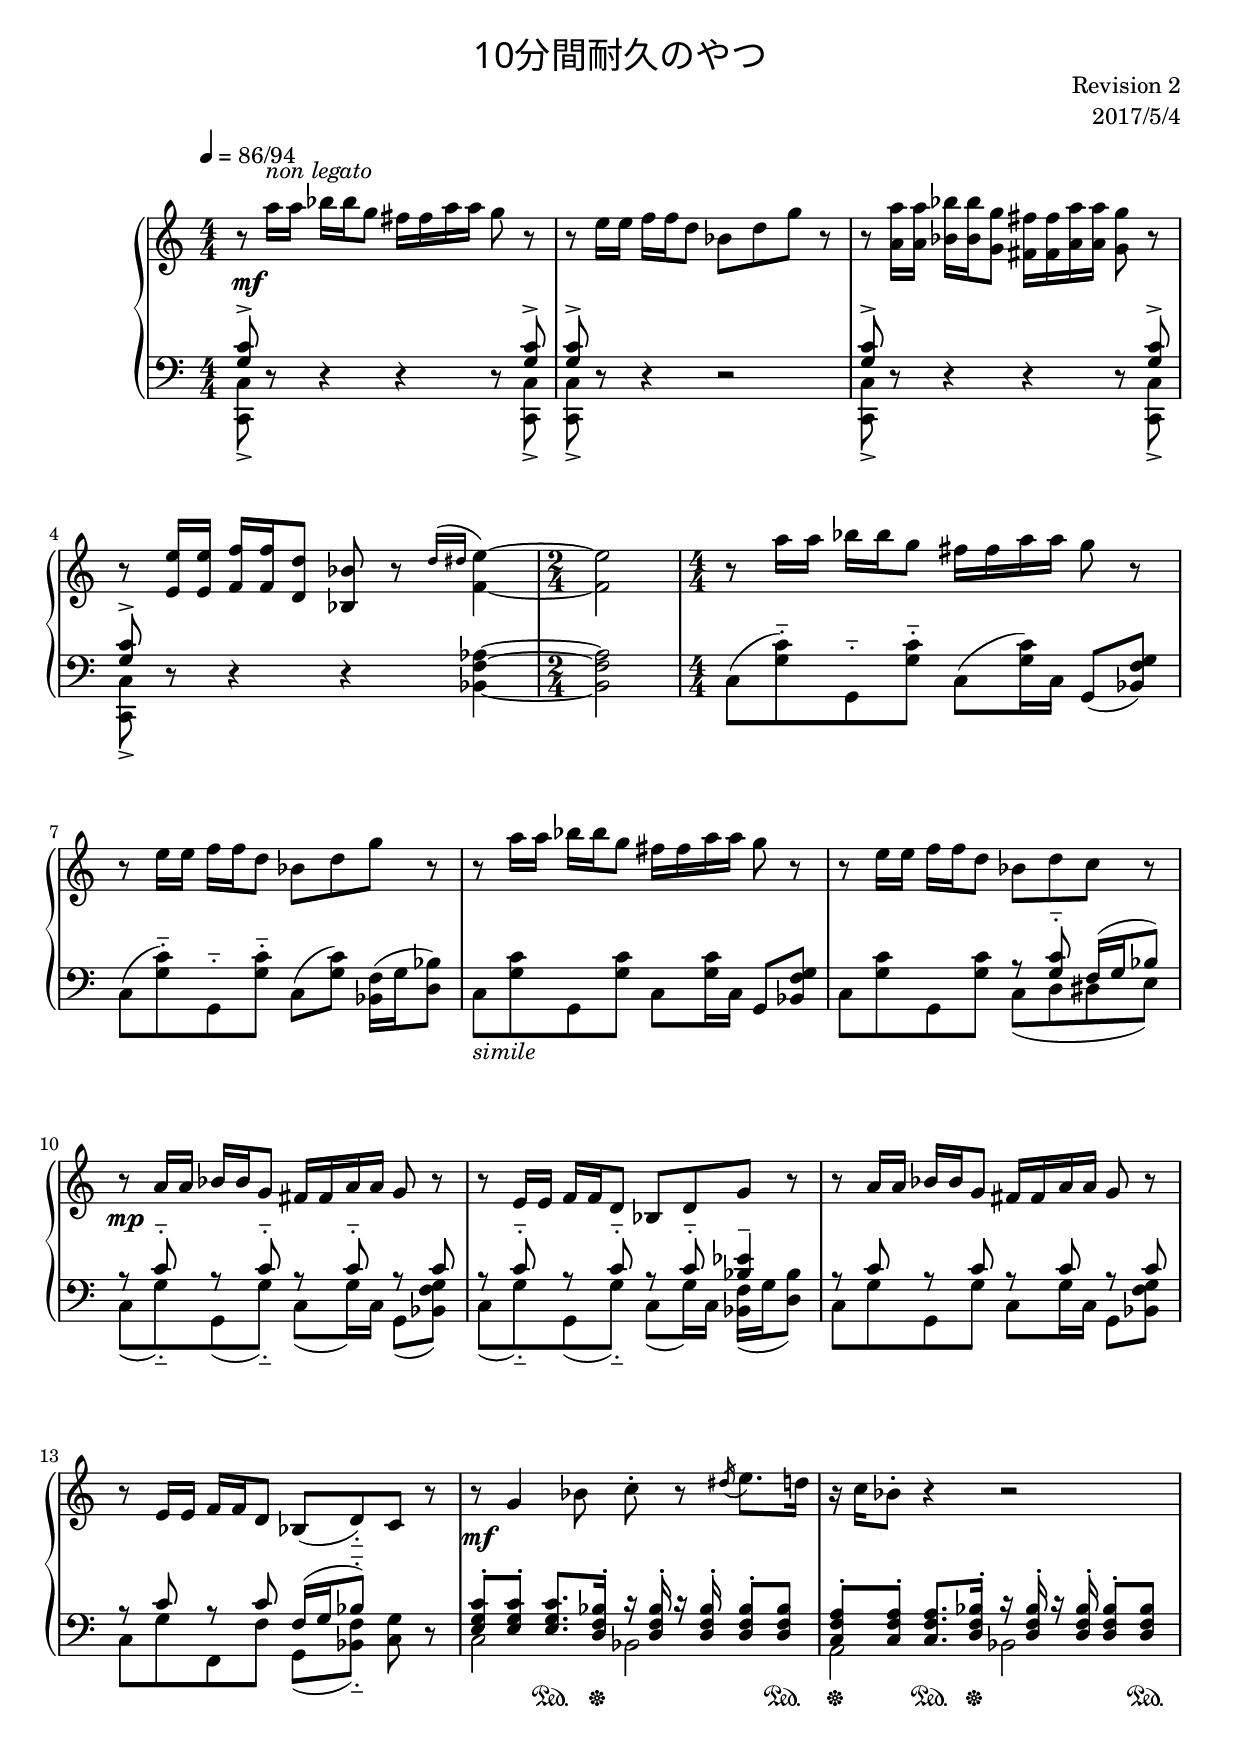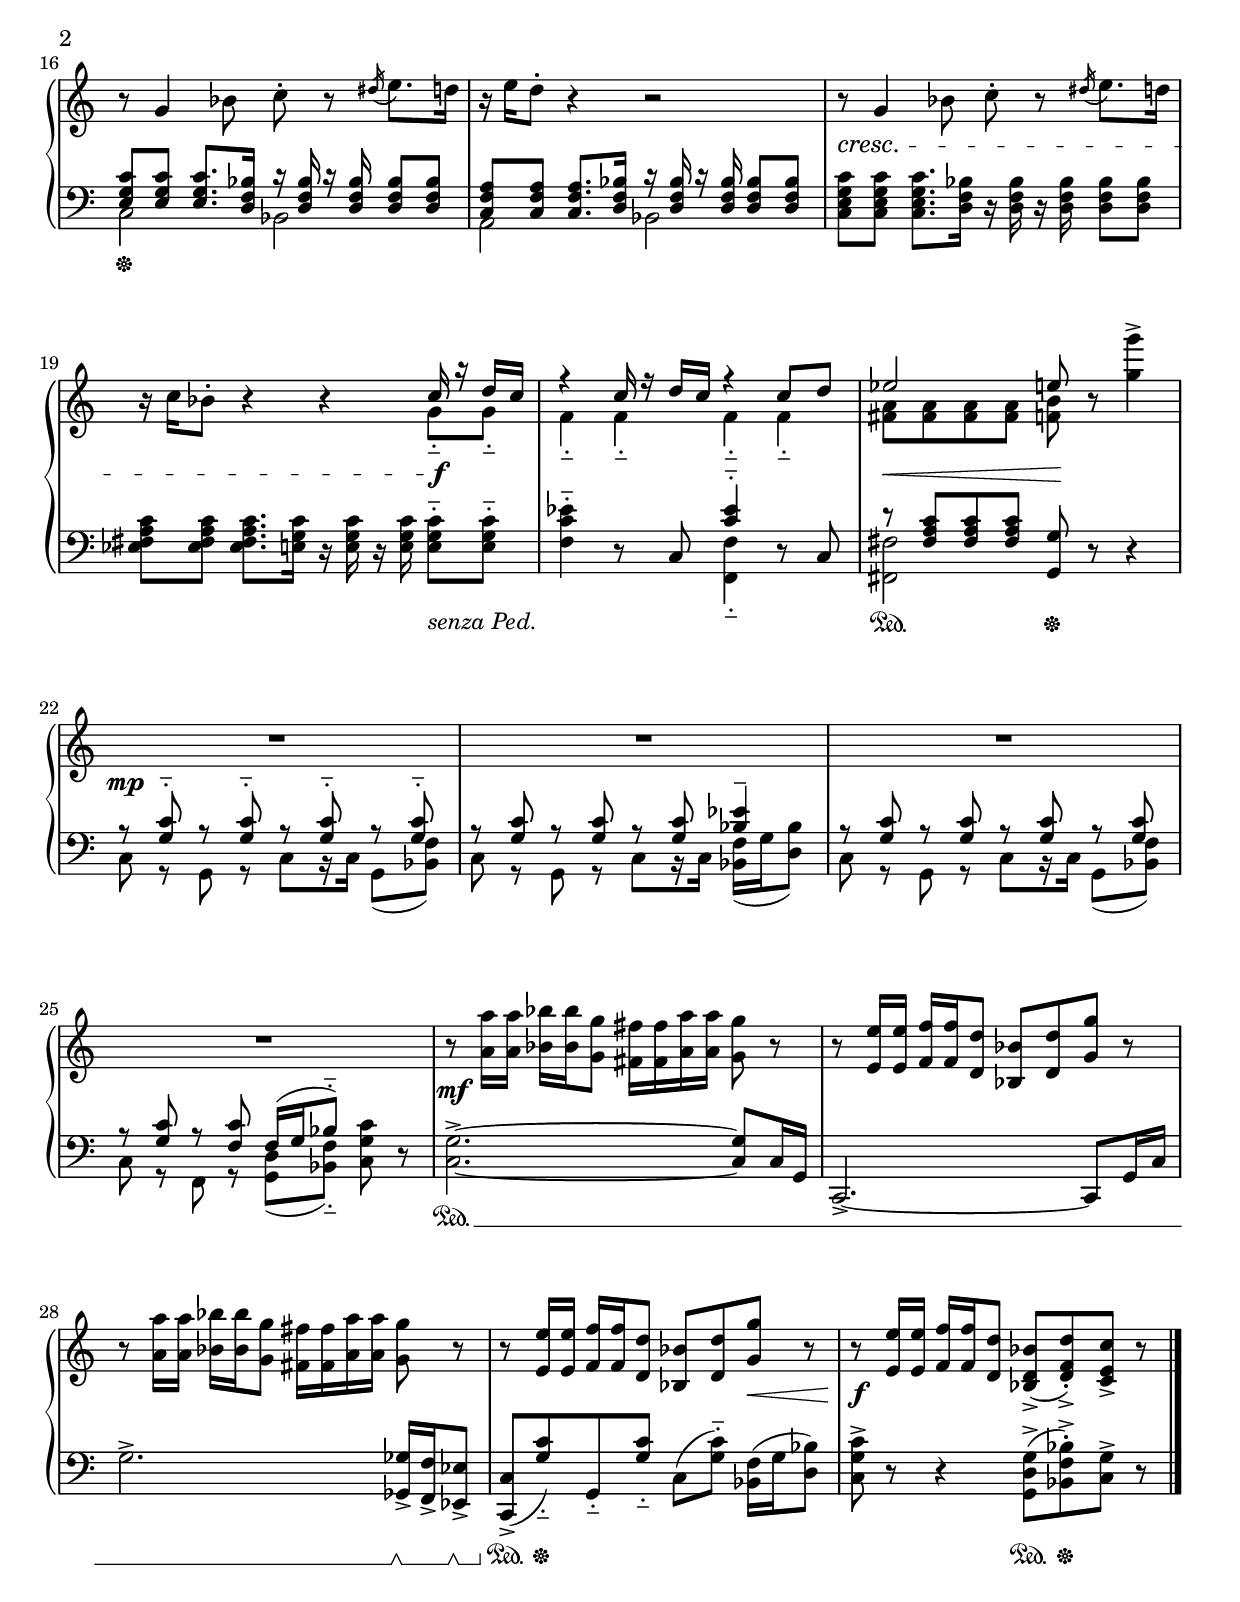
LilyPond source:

\version "2.19.24"

\include "stylesheet.ily"

cleft = \change Staff = "left"
cright = \change Staff = "right"

\header {
  title = "10分間耐久のやつ"
  revision = "Revision 2"
  date = "2017/5/4"
}

\paper {
}

global = {
  \key c \major
  \time 4/4
  \tempo \markup {
    \concat {
      \smaller \general-align #Y #DOWN \note #"4" #1
      \normal-text " = 86/94"
    }
  }

  s1*4
  \time 2/4
  s2
  \time 4/4

  s1*8

  s1*8

  s1*4

  s1*5
  \bar "|."
}

right = << \global \relative c''' {
  \clef treble
  r8 a16^\markup \italic "non legato" a bes bes g8 fis16 fis a a g8 r |
  r8 e16 e f f d8 bes d g r |
  r8 <a, a'>16 q <bes bes'> q <g g'>8 <fis fis'>16 q <a a'> q <g g'>8 r |
  r8 <e e'>16 q <f f'> q <d d'>8 <bes bes'> r \acciaccatura { \slurUp d'16 dis } <f, e'>4 ~ \slurNeutral | q2 |

  r8 a'16 a bes bes g8 fis16 fis a a g8 r |
  r8 e16 e f f d8 bes d g r |
  r8 a16 a bes bes g8 fis16 fis a a g8 r |
  r8 e16 e f f d8 bes d c r |

  r8 a16 a bes bes g8 fis16 fis a a g8 r |
  r8 e16 e f f d8 bes d g r |
  r8 a16 a bes bes g8 fis16 fis a a g8 r |
  r8 e16 e f f d8 bes( d-_) c r |

  r8 g'4 bes8 c-. r \acciaccatura dis16 e8. d16 | r c bes8-. r4 r2 |
  r8 g4 bes8 c-. r \acciaccatura dis16 e8. d16 | r e d8-. r4 r2 |
  r8 g,4 bes8 c-. r \acciaccatura dis16 e8. d16 | r c bes8-. r4 r << { c16 r d c } \\ { g8-_ g-_ } >> |
  << { r4 c16 r d c r4 c8 d } \\ { f,4-_ f-_ f-_ f-_ } >> | << { ees'2 e8 } \\ { <fis, a>8 q q q <f b> } >> r <g' g'>4-> |

  R1*4

  r8 <a, a'>16 q <bes bes'> q <g g'>8 <fis fis'>16 q <a a'> q <g g'>8 r |
  r8 <e e'>16 q <f f'> q <d d'>8 <bes bes'> <d d'> <g g'> r |
  r8 <a a'>16 q <bes bes'> q <g g'>8 <fis fis'>16 q <a a'> q <g g'>8 r |
  r8 <e e'>16 q <f f'> q <d d'>8 <bes bes'> <d d'> <g g'> r |
  r8 <e e'>16 q <f f'> q <d d'>8 <bes d bes'>->( <d f d'>-.->) <c e c'>-> r |
} >>

left = << \global \relative c {
  \clef bass
  << <g' c>8-> \\ <c,, c'>8-> >> r r4 r4 r8 << <g'' c>8-> \\ <c,, c'>8-> >> |
  << <g'' c>8-> \\ <c,, c'>8-> >> r r4 r2 |
  << <g'' c>8-> \\ <c,, c'>8-> >> r r4 r4 r8 << <g'' c>8-> \\ <c,, c'>8-> >> |
  << <g'' c>8-> \\ <c,, c'>8-> >> r r4 r4 <bes' f' aes>4  ~ | q2 |

  c8( <g' c>-_) g,-_ <g' c>-_ c,8( <g' c>16) c, g8( <bes f' g>) |
  c8( <g' c>-_) g,-_ <g' c>-_ c,8( <g' c>) <bes, f'>16( g' <d bes'>8) |
  c8_\markup \italic "simile" <g' c> g, <g' c> c, <g' c>16 c, g8 <bes f' g> |
  c8 <g' c> g, <g' c> << { r <g c>-_ f16( g bes8) } \\ { c,8( d dis e) } >> |

  << { r8 c'-_ r c-_ r c-_ r c } \\ { c,8( g'-_) g,8( g'-_) c,8( g'16) c, g8( <bes f' g>) } >>
  << { r8 c'-_ r c-_ r c-_ <bes ees>4-- } \\ { c,8( g'-_) g,8( g'-_) c,8( g'16) c, <bes f'>16( g' <d bes'>8) } >>
  << { r8 c' r c r c r c } \\ { c,8 g' g,8 g' c,8 g'16 c, g8 <bes f' g> } >>
  << { r8 c' r c f,16( g bes8-_) } \\ { c,8 g' f, f' g,([ <bes f'>-_)] } >> <c g'>8 r

  << {
   <e g c>8-. q-. q8. <d f bes>16-. r q-. r q-. q8-. q |
   <c f a>8-. q-. q8. <d f bes>16-. r q-. r q-. q8-. q |
   <e g c>8 q q8. <d f bes>16 r q r q q8 q |
   <c f a>8 q q8. <d f bes>16 r q r q q8 q |
    } \\ {
   c2 bes | a bes |
   c2 bes | a bes |
  } >>
  <c e g c>8 q q8. <d f bes>16 r q r q q8 q |
  <ees fis a c>8 q q8. <e g c>16 r q r q q8-_ q-_ |
  <f c' ees>4-_ r8 c << <c' ees>4-_ \\ <f,, f'>-_ >> r8 c' |
  << { r8 <fis a c> q q } \\ { <fis, fis'>2 } >> <g g'>8 r r4 |

  << { r8 <g' c>-_ r q-_ r q-_ r q-_ } \\ { c,8 r g r c[ r16 c] g8( <bes f'>) } >> |
  << { r8 <g' c> r q r q <bes ees>4-- } \\ { c,8 r g r c[ r16 c] <bes f'>16( g' <d bes'>8) } >>
  << { r8 <g c> r q r q r q } \\ { c,8 r g r c[ r16 c] g8( <bes f'>) } >> |
  << { r8 <g' c> r <f c'> f16( g bes8-_) } \\ { c,8 r f, r <g d'>([ <bes f'>-_)] } >> <c g' c>8 r |

  <c g'>2.-> ~ q8 c16 g | c,2.-> ~ c8 g'16 c | g'2.-> <ges, ges'>16-> <f f'>-> <ees ees'>8-> |
  <c c'>->( <g'' c>-_) g,-_ <g' c>-_ c,( <g' c>-_) <bes, f'>16( g' <d bes'>8) |
  <c g' c>8-> r r4 <g d' g>8->( <bes f' bes>->-.) <c g'>-> r |

} >>

dynamics = {
  s1*4\mf s2
  s1*4
  s1*4\mp
  s1*4\mf
  s1\cresc s2. s4\f
  s1 s2\< s2\!
  s1*4\mp
  s1\mf s s s2. s4\< s1\f
}

pedal = {
  s1*4 s2

  s1*8

  s4 s8.\sustainOn s16\sustainOff s4 s8 s\sustainOn |
  s4\sustainOff s8.\sustainOn s16\sustainOff s4 s8 s\sustainOn |
  s4\sustainOff s2. s1
  s1 s2. s4^\markup \italic "senza Ped."
  s1 s2\sustainOn s2\sustainOff
  s1*4

  \set Dynamics.pedalSustainStyle = #'mixed
  s1\sustainOn s
  s2. s8\sustainOff\sustainOn s16.\sustainOff\sustainOn s32\sustainOff

  \set Dynamics.pedalSustainStyle = #'text
  s8\sustainOn s\sustainOff s2.
  s2 s8\sustainOn s\sustainOff
}

\score {
  <<
    \new PianoStaff \with {
      connectArpeggios = ##t
    } <<
      \new Staff = "right" \right
      \new PianoDynamics = "dynamics" \dynamics
      \new Staff = "left" \left
      \new PianoPedal = "pedal" \pedal
    >>
  >>
  \layout {}
  \midi {
    \tempo 4=86
  }
}